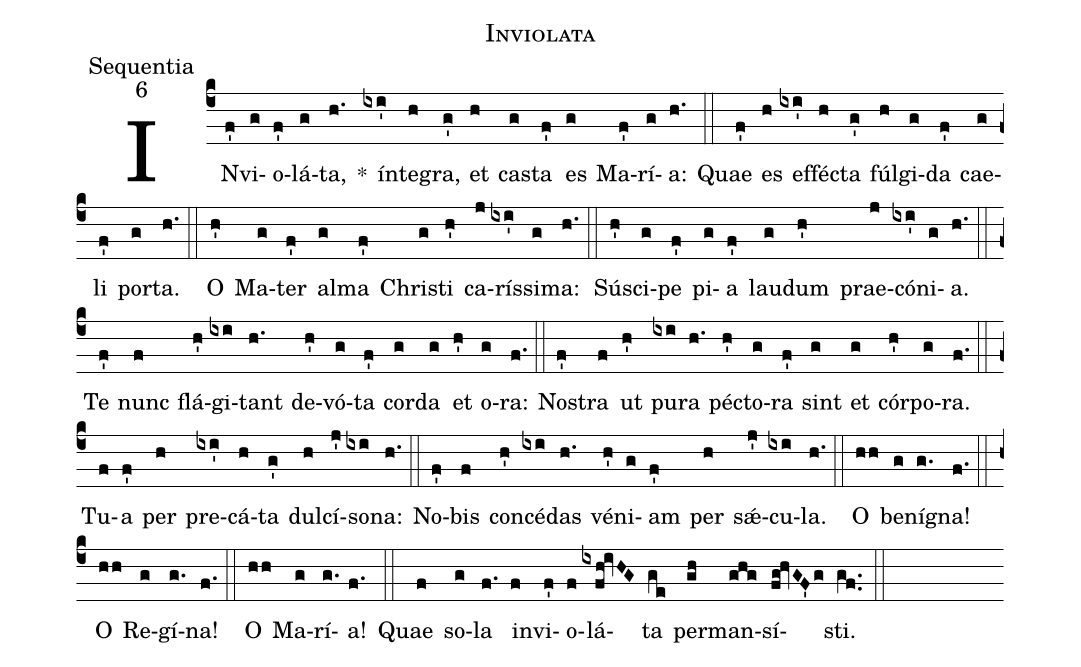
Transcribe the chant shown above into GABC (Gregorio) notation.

name:Inviolata;
office-part:Sequentia;
mode:6;
%%
(c4) IN(f')vi(g)o(f')lá(g)ta,(h.) *() ín(ixi')te(h)gra,(g') et(h) ca(g)sta(f') es(g) Ma(f')rí(g)a:(h.) (::)
Quae(f') es(h) ef(ixi')fé(h)cta(g') fúl(h)gi(g)da(f') cae(g)li(f') por(g)ta.(h.) (::)
O(h') Ma(g)ter(f') al(g)ma(f') Chri(g)sti(h') ca(j)rís(ixi')si(g)ma:(h.) (::)
Sús(h')ci(g)pe(f') pi(g)a(f') lau(g)dum(h') prae(j)có(ixi')ni(g)a.(h.) (::)
Te(f') nunc(f) flá(h')gi(ixi)tant(h.) de(h')vó(g)ta(f') cor(g)da(g) et(h') o(g)ra:(f.) (::)
No(f')stra(f) ut(h') pu(ixi)ra(h.) pé(h')cto(g)ra(f') sint(g) et(g) cór(h')po(g)ra.(f.) (::)
Tu(f)a(f') per(h) pre(ixi')cá(h)ta(g') dul(h)cí(j')so(ixi)na:(h.) (::)
No(f')bis(f) con(h')cé(ixi)das(h.) vé(h')ni(g)am(f') per(h) sǽ(j')cu(ixi)la.(h.) (::)
O(hh) be(g)ní(g.)gna!(f.) (::)
O(hh) Re(g)gí(g.)na!(f.) (::)
O(hh) Ma(g)rí(g.)a!(f.) (::)
Quae(f) so(g)la(f.) in(f)vi(f')o(f)lá(ixfh!ivHG)ta(ge) per(gh)man(ghg)sí(fg!hvGF'g)sti.(gf..) (::)
